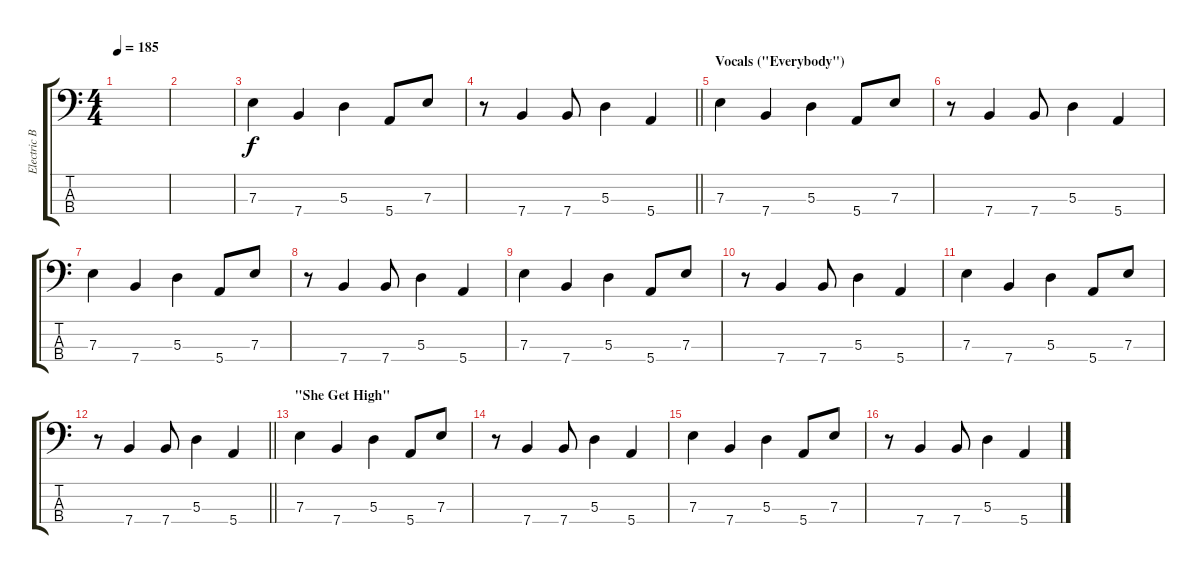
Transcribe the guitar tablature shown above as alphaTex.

\track ("Electric Bass" "Electric B") {instrument electricbassfinger}
\staff {score tabs}
\tuning (G2 D2 A1 E1) {hide}
\ts (4 4)
\tempo 185
\clef f4
\ks c
|
|
7.3.4 7.4.4 5.3.4 5.4.8 7.3.8 |
\barLineRight lightlight
r.8 7.4.4 7.4.8 5.3.4 5.4.4 |
\section ("" "Vocals (\"Everybody\")")
7.3.4 7.4.4 5.3.4 5.4.8 7.3.8 |
r.8 7.4.4 7.4.8 5.3.4 5.4.4 |
7.3.4 7.4.4 5.3.4 5.4.8 7.3.8 |
r.8 7.4.4 7.4.8 5.3.4 5.4.4 |
7.3.4 7.4.4 5.3.4 5.4.8 7.3.8 |
r.8 7.4.4 7.4.8 5.3.4 5.4.4 |
7.3.4 7.4.4 5.3.4 5.4.8 7.3.8 |
\barLineRight lightlight
r.8 7.4.4 7.4.8 5.3.4 5.4.4 |
\section ("" "\"She Get High\"")
7.3.4 7.4.4 5.3.4 5.4.8 7.3.8 |
r.8 7.4.4 7.4.8 5.3.4 5.4.4 |
7.3.4 7.4.4 5.3.4 5.4.8 7.3.8 |
r.8 7.4.4 7.4.8 5.3.4 5.4.4
